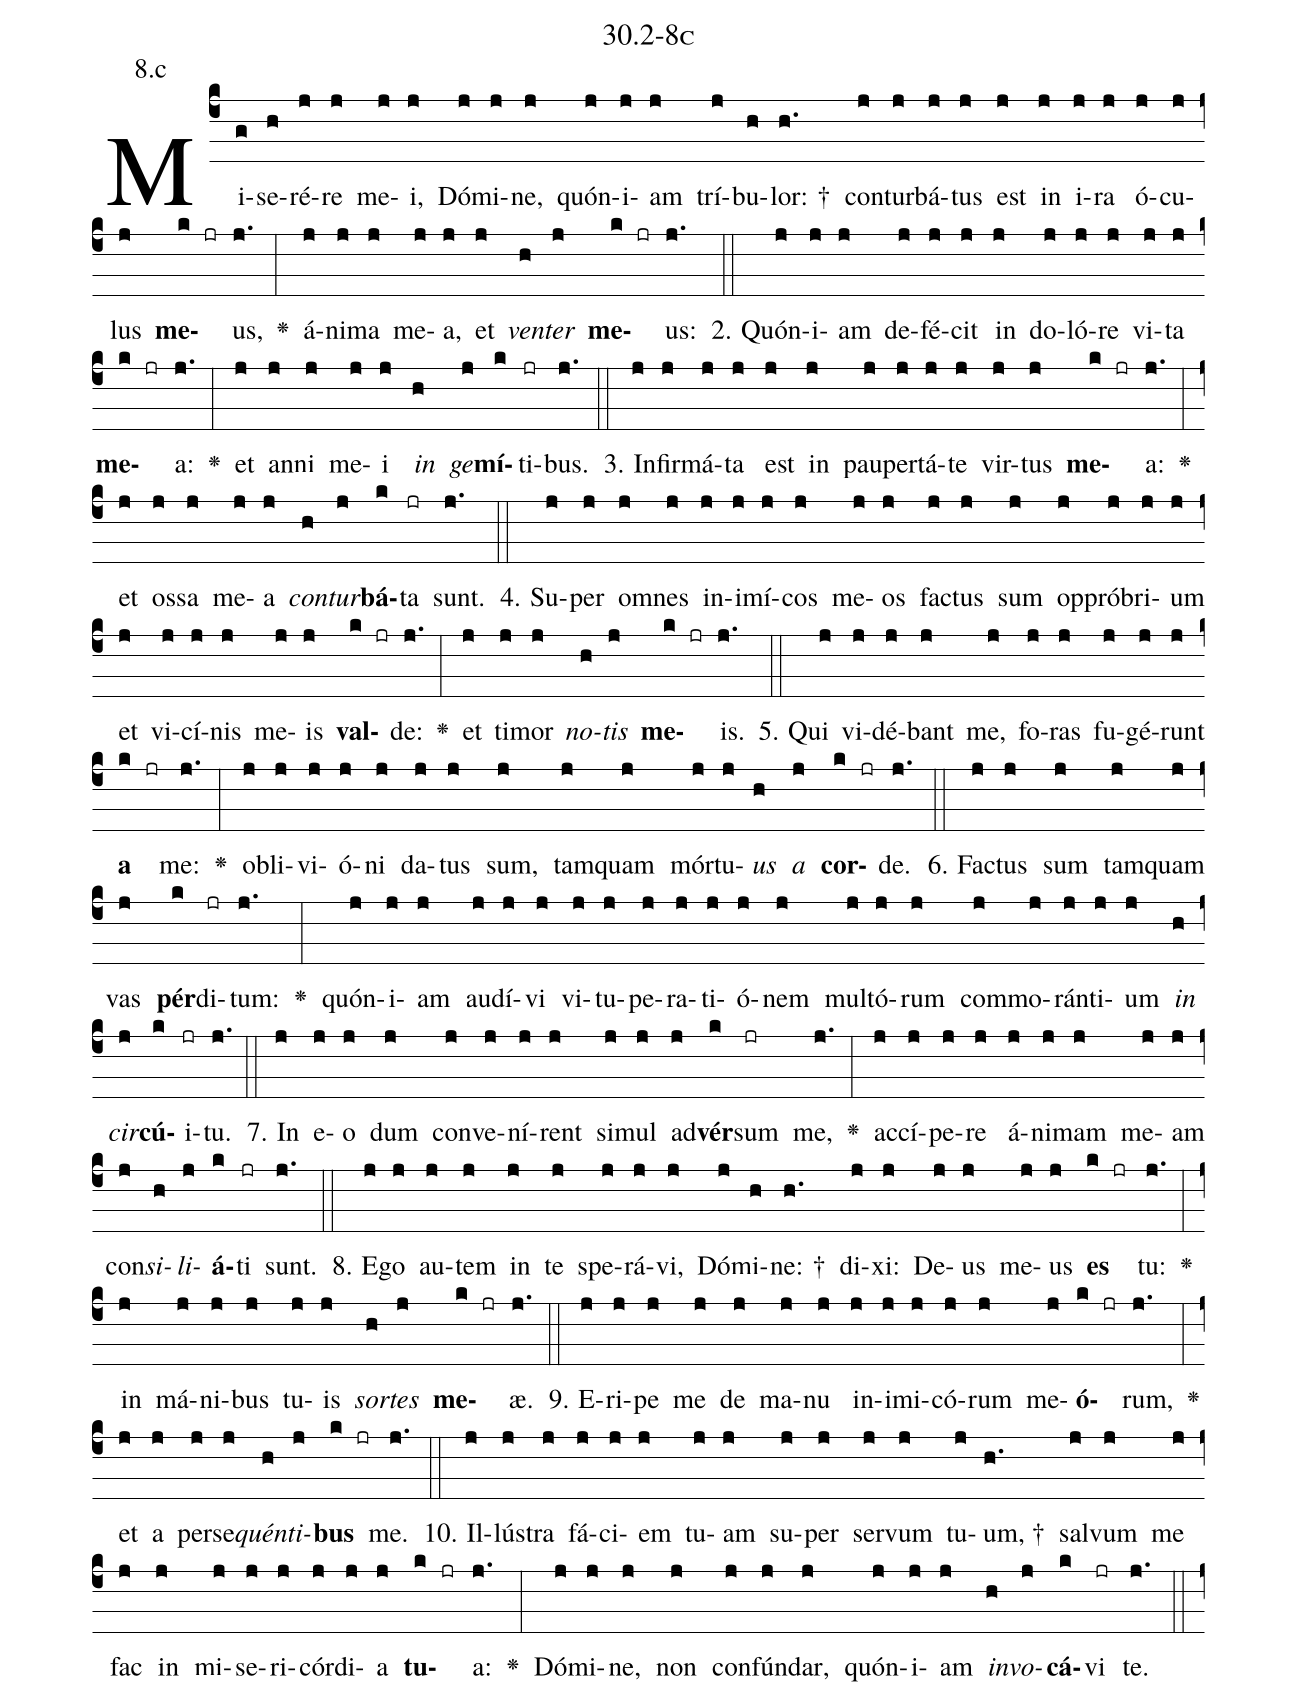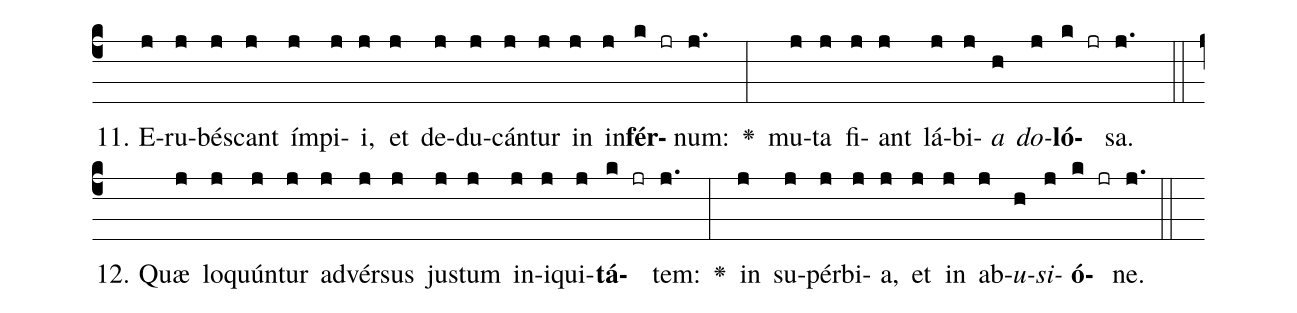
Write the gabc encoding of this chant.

name: 30.2-8c;
annotation: 8.c;
%%
(c4)Mi(g)se(h)ré(j)re(j) me(j)i,(j) Dó(j)mi(j)ne,(j) quón(j)i(j)am(j) trí(j)bu(h)lor: †(h.) con(j)tur(j)bá(j)tus(j) est(j) in(j) i(j)ra(j) ó(j)cu(j)lus(j) <b>me</b>(k jr)us,(j.) <v>\greheightstar</v>(:) á(j)ni(j)ma(j) me(j)a,(j) et(j) <i>ven</i>(h)<i>ter</i>(j) <b>me</b>(k jr)us:(j.) (::)
2. Quón(j)i(j)am(j) de(j)fé(j)cit(j) in(j) do(j)ló(j)re(j) vi(j)ta(j) <b>me</b>(k jr)a:(j.) <v>\greheightstar</v>(:) et(j) an(j)ni(j) me(j)i(j) <i>in</i>(h) <i>ge</i>(j)<b>mí</b>(k)ti(jr)bus.(j.) (::)
3. In(j)fir(j)má(j)ta(j) est(j) in(j) pau(j)per(j)tá(j)te(j) vir(j)tus(j) <b>me</b>(k jr)a:(j.) <v>\greheightstar</v>(:) et(j) os(j)sa(j) me(j)a(j) <i>con</i>(h)<i>tur</i>(j)<b>bá</b>(k)ta(jr) sunt.(j.) (::)
4. Su(j)per(j) om(j)nes(j) in(j)i(j)mí(j)cos(j) me(j)os(j) fac(j)tus(j) sum(j) op(j)pró(j)bri(j)um(j) et(j) vi(j)cí(j)nis(j) me(j)is(j) <b>val</b>(k jr)de:(j.) <v>\greheightstar</v>(:) et(j) ti(j)mor(j) <i>no</i>(h)<i>tis</i>(j) <b>me</b>(k jr)is.(j.) (::)
5. Qui(j) vi(j)dé(j)bant(j) me,(j) fo(j)ras(j) fu(j)gé(j)runt(j) <b>a</b>(k jr) me:(j.) <v>\greheightstar</v>(:) ob(j)li(j)vi(j)ó(j)ni(j) da(j)tus(j) sum,(j) tam(j)quam(j) mór(j)tu(j)<i>us</i>(h) <i>a</i>(j) <b>cor</b>(k jr)de.(j.) (::)
6. Fac(j)tus(j) sum(j) tam(j)quam(j) vas(j) <b>pér</b>(k)di(jr)tum:(j.) <v>\greheightstar</v>(:) quón(j)i(j)am(j) au(j)dí(j)vi(j) vi(j)tu(j)pe(j)ra(j)ti(j)ó(j)nem(j) mul(j)tó(j)rum(j) com(j)mo(j)rán(j)ti(j)um(j) <i>in</i>(h) <i>cir</i>(j)<b>cú</b>(k)i(jr)tu.(j.) (::)
7. In(j) e(j)o(j) dum(j) con(j)ve(j)ní(j)rent(j) si(j)mul(j) ad(j)<b>vér</b>(k)sum(jr) me,(j.) <v>\greheightstar</v>(:) ac(j)cí(j)pe(j)re(j) á(j)ni(j)mam(j) me(j)am(j) con(j)<i>si</i>(h)<i>li</i>(j)<b>á</b>(k)ti(jr) sunt.(j.) (::)
8. E(j)go(j) au(j)tem(j) in(j) te(j) spe(j)rá(j)vi,(j) Dó(j)mi(h)ne: †(h.) di(j)xi:(j) De(j)us(j) me(j)us(j) <b>es</b>(k jr) tu:(j.) <v>\greheightstar</v>(:) in(j) má(j)ni(j)bus(j) tu(j)is(j) <i>sor</i>(h)<i>tes</i>(j) <b>me</b>(k jr)æ.(j.) (::)
9. E(j)ri(j)pe(j) me(j) de(j) ma(j)nu(j) in(j)i(j)mi(j)có(j)rum(j) me(j)<b>ó</b>(k jr)rum,(j.) <v>\greheightstar</v>(:) et(j) a(j) per(j)se(j)<i>quén</i>(h)<i>ti</i>(j)<b>bus</b>(k jr) me.(j.) (::)
10. Il(j)lús(j)tra(j) fá(j)ci(j)em(j) tu(j)am(j) su(j)per(j) ser(j)vum(j) tu(j)um, †(h.) sal(j)vum(j) me(j) fac(j) in(j) mi(j)se(j)ri(j)cór(j)di(j)a(j) <b>tu</b>(k jr)a:(j.) <v>\greheightstar</v>(:) Dó(j)mi(j)ne,(j) non(j) con(j)fún(j)dar,(j) quón(j)i(j)am(j) <i>in</i>(h)<i>vo</i>(j)<b>cá</b>(k)vi(jr) te.(j.) (::)
11. E(j)ru(j)bés(j)cant(j) ím(j)pi(j)i,(j) et(j) de(j)du(j)cán(j)tur(j) in(j) in(j)<b>fér</b>(k jr)num:(j.) <v>\greheightstar</v>(:) mu(j)ta(j) fi(j)ant(j) lá(j)bi(j)<i>a</i>(h) <i>do</i>(j)<b>ló</b>(k jr)sa.(j.) (::)
12. Quæ(j) lo(j)quún(j)tur(j) ad(j)vér(j)sus(j) jus(j)tum(j) in(j)i(j)qui(j)<b>tá</b>(k jr)tem:(j.) <v>\greheightstar</v>(:) in(j) su(j)pér(j)bi(j)a,(j) et(j) in(j) ab(j)<i>u</i>(h)<i>si</i>(j)<b>ó</b>(k jr)ne.(j.) (::)
